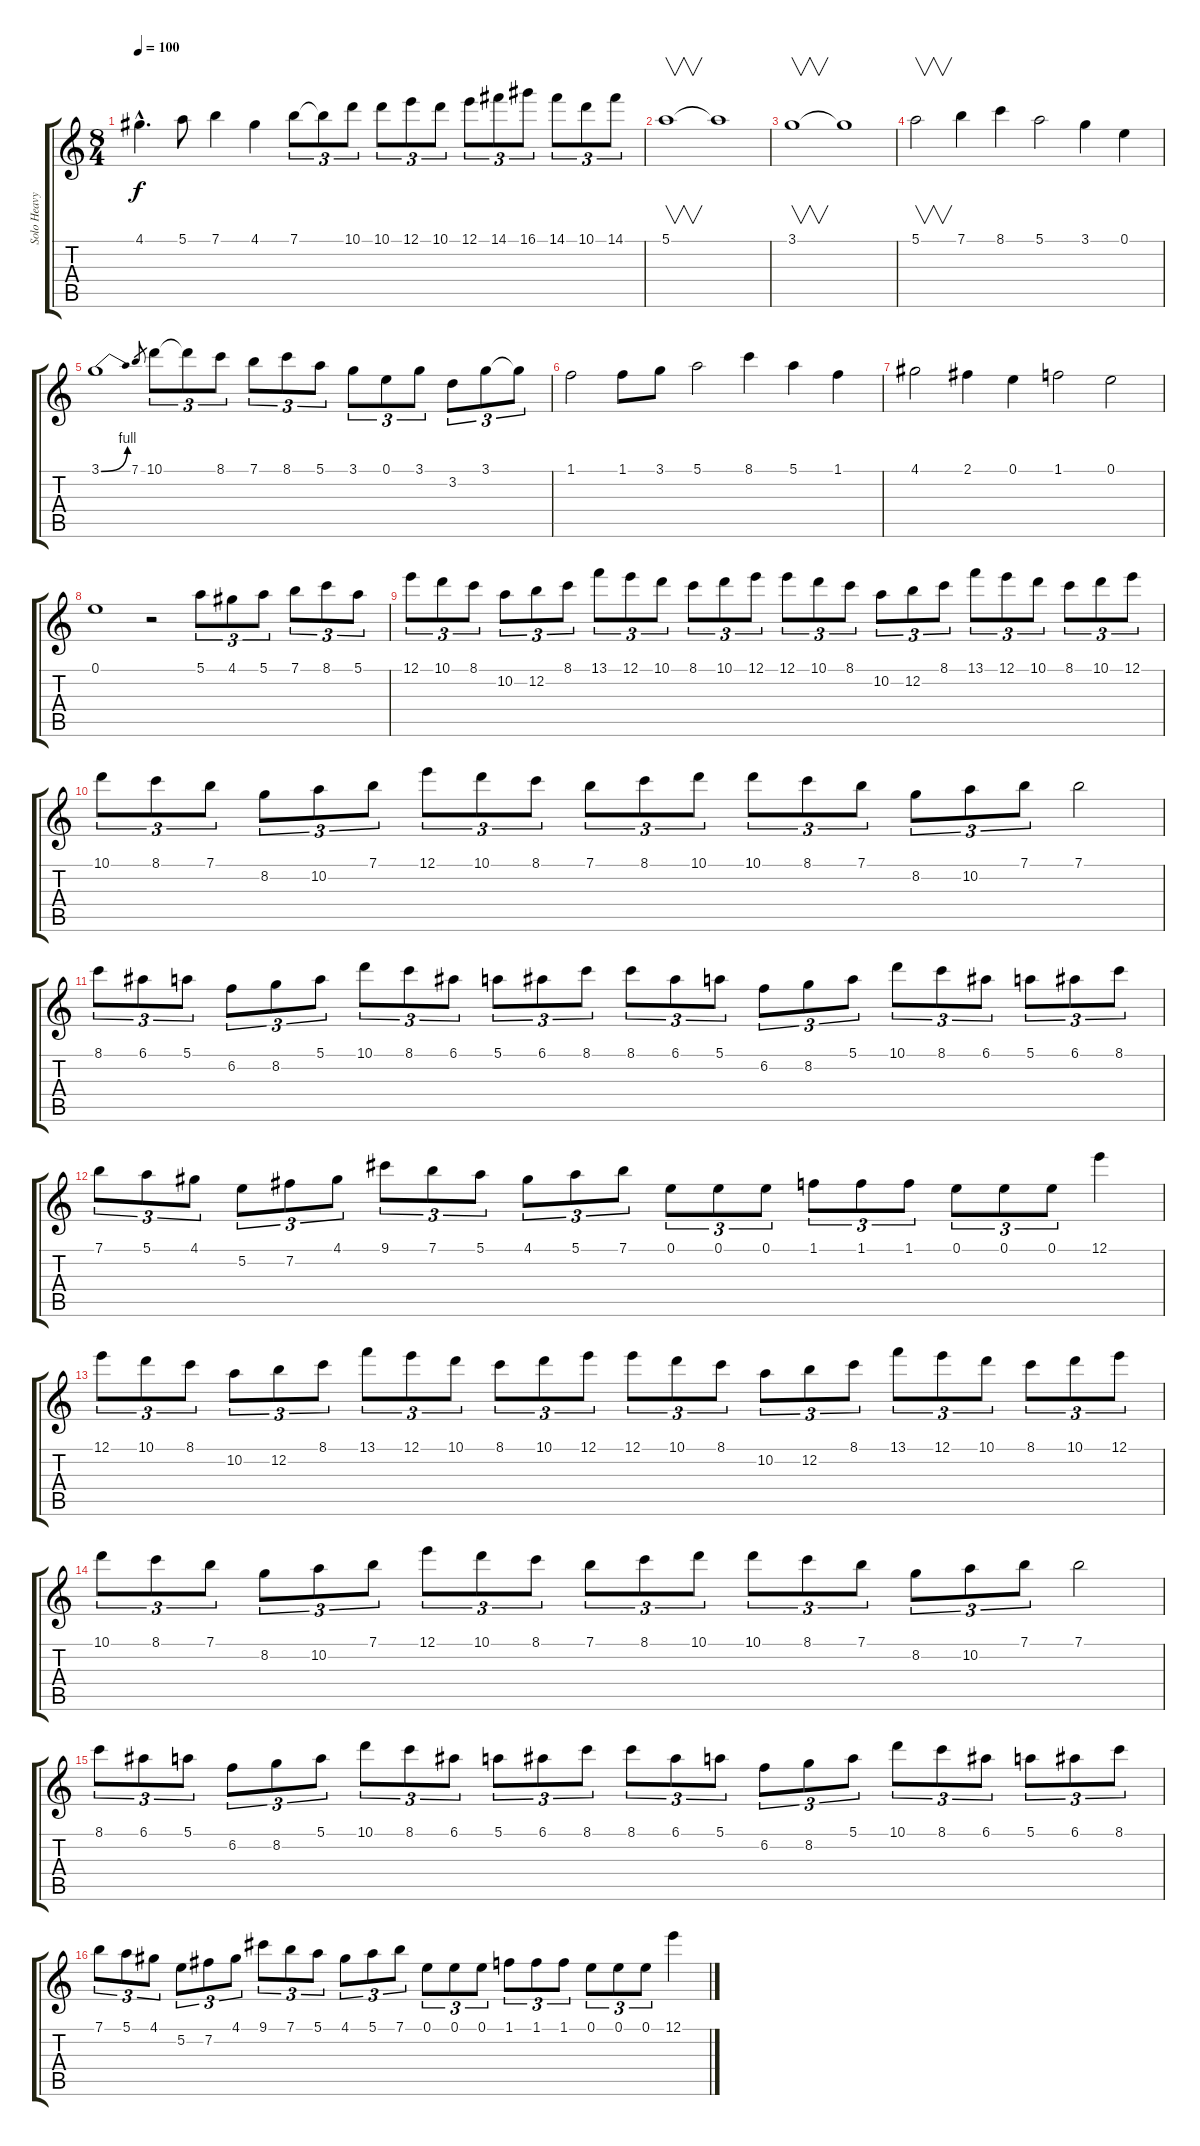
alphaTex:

\track ("Solo Heavy Guitar" "Solo Heavy") {instrument distortionguitar}
\staff {score tabs}
\tuning (E4 B3 G3 D3 A2 E2) {hide}
\ts (8 4)
\tempo 100
\clef g2
\ks c
4.1{hac}.4{d dy f} 5.1.8 7.1.4 4.1.4 7.1.8{tu (3 2)} 7.1{t}.8{tu (3 2)} 10.1.8{tu (3 2)} 10.1.8{tu (3 2)} 12.1.8{tu (3 2)} 10.1.8{tu (3 2)} 12.1.8{tu (3 2)} 14.1.8{tu (3 2)} 16.1.8{tu (3 2)} 14.1.8{tu (3 2)} 10.1.8{tu (3 2)} 14.1.8{tu (3 2)} |
5.1.1{v} 5.1{t}.1 |
3.1.1{v} 3.1{t}.1 |
5.1.2{v} 7.1.4 8.1.4 5.1.2 3.1.4 0.1.4 |
3.1{be (bend 0 0 60 4)}.1 7.1.8{gr} 10.1.8{tu (3 2)} 10.1{t}.8{tu (3 2)} 8.1.8{tu (3 2)} 7.1.8{tu (3 2)} 8.1.8{tu (3 2)} 5.1.8{tu (3 2)} 3.1.8{tu (3 2)} 0.1.8{tu (3 2)} 3.1.8{tu (3 2)} 3.2.8{tu (3 2)} 3.1.8{tu (3 2)} 3.1{t}.8{tu (3 2)} |
1.1.2 1.1.8 3.1.8 5.1.2 8.1.4 5.1.4 1.1.4 |
4.1.2 2.1.4 0.1.4 1.1.2 0.1.2 |
0.1.1 r.2 5.1.8{tu (3 2)} 4.1.8{tu (3 2)} 5.1.8{tu (3 2)} 7.1.8{tu (3 2)} 8.1.8{tu (3 2)} 5.1.8{tu (3 2)} |
12.1.8{tu (3 2)} 10.1.8{tu (3 2)} 8.1.8{tu (3 2)} 10.2.8{tu (3 2)} 12.2.8{tu (3 2)} 8.1.8{tu (3 2)} 13.1.8{tu (3 2)} 12.1.8{tu (3 2)} 10.1.8{tu (3 2)} 8.1.8{tu (3 2)} 10.1.8{tu (3 2)} 12.1.8{tu (3 2)} 12.1.8{tu (3 2)} 10.1.8{tu (3 2)} 8.1.8{tu (3 2)} 10.2.8{tu (3 2)} 12.2.8{tu (3 2)} 8.1.8{tu (3 2)} 13.1.8{tu (3 2)} 12.1.8{tu (3 2)} 10.1.8{tu (3 2)} 8.1.8{tu (3 2)} 10.1.8{tu (3 2)} 12.1.8{tu (3 2)} |
10.1.8{tu (3 2)} 8.1.8{tu (3 2)} 7.1.8{tu (3 2)} 8.2.8{tu (3 2)} 10.2.8{tu (3 2)} 7.1.8{tu (3 2)} 12.1.8{tu (3 2)} 10.1.8{tu (3 2)} 8.1.8{tu (3 2)} 7.1.8{tu (3 2)} 8.1.8{tu (3 2)} 10.1.8{tu (3 2)} 10.1.8{tu (3 2)} 8.1.8{tu (3 2)} 7.1.8{tu (3 2)} 8.2.8{tu (3 2)} 10.2.8{tu (3 2)} 7.1.8{tu (3 2)} 7.1.2 |
8.1.8{tu (3 2)} 6.1.8{tu (3 2)} 5.1.8{tu (3 2)} 6.2.8{tu (3 2)} 8.2.8{tu (3 2)} 5.1.8{tu (3 2)} 10.1.8{tu (3 2)} 8.1.8{tu (3 2)} 6.1.8{tu (3 2)} 5.1.8{tu (3 2)} 6.1.8{tu (3 2)} 8.1.8{tu (3 2)} 8.1.8{tu (3 2)} 6.1.8{tu (3 2)} 5.1.8{tu (3 2)} 6.2.8{tu (3 2)} 8.2.8{tu (3 2)} 5.1.8{tu (3 2)} 10.1.8{tu (3 2)} 8.1.8{tu (3 2)} 6.1.8{tu (3 2)} 5.1.8{tu (3 2)} 6.1.8{tu (3 2)} 8.1.8{tu (3 2)} |
7.1.8{tu (3 2)} 5.1.8{tu (3 2)} 4.1.8{tu (3 2)} 5.2.8{tu (3 2)} 7.2.8{tu (3 2)} 4.1.8{tu (3 2)} 9.1.8{tu (3 2)} 7.1.8{tu (3 2)} 5.1.8{tu (3 2)} 4.1.8{tu (3 2)} 5.1.8{tu (3 2)} 7.1.8{tu (3 2)} 0.1.8{tu (3 2)} 0.1.8{tu (3 2)} 0.1.8{tu (3 2)} 1.1.8{tu (3 2)} 1.1.8{tu (3 2)} 1.1.8{tu (3 2)} 0.1.8{tu (3 2)} 0.1.8{tu (3 2)} 0.1.8{tu (3 2)} 12.1.4 |
12.1.8{tu (3 2)} 10.1.8{tu (3 2)} 8.1.8{tu (3 2)} 10.2.8{tu (3 2)} 12.2.8{tu (3 2)} 8.1.8{tu (3 2)} 13.1.8{tu (3 2)} 12.1.8{tu (3 2)} 10.1.8{tu (3 2)} 8.1.8{tu (3 2)} 10.1.8{tu (3 2)} 12.1.8{tu (3 2)} 12.1.8{tu (3 2)} 10.1.8{tu (3 2)} 8.1.8{tu (3 2)} 10.2.8{tu (3 2)} 12.2.8{tu (3 2)} 8.1.8{tu (3 2)} 13.1.8{tu (3 2)} 12.1.8{tu (3 2)} 10.1.8{tu (3 2)} 8.1.8{tu (3 2)} 10.1.8{tu (3 2)} 12.1.8{tu (3 2)} |
10.1.8{tu (3 2)} 8.1.8{tu (3 2)} 7.1.8{tu (3 2)} 8.2.8{tu (3 2)} 10.2.8{tu (3 2)} 7.1.8{tu (3 2)} 12.1.8{tu (3 2)} 10.1.8{tu (3 2)} 8.1.8{tu (3 2)} 7.1.8{tu (3 2)} 8.1.8{tu (3 2)} 10.1.8{tu (3 2)} 10.1.8{tu (3 2)} 8.1.8{tu (3 2)} 7.1.8{tu (3 2)} 8.2.8{tu (3 2)} 10.2.8{tu (3 2)} 7.1.8{tu (3 2)} 7.1.2 |
8.1.8{tu (3 2)} 6.1.8{tu (3 2)} 5.1.8{tu (3 2)} 6.2.8{tu (3 2)} 8.2.8{tu (3 2)} 5.1.8{tu (3 2)} 10.1.8{tu (3 2)} 8.1.8{tu (3 2)} 6.1.8{tu (3 2)} 5.1.8{tu (3 2)} 6.1.8{tu (3 2)} 8.1.8{tu (3 2)} 8.1.8{tu (3 2)} 6.1.8{tu (3 2)} 5.1.8{tu (3 2)} 6.2.8{tu (3 2)} 8.2.8{tu (3 2)} 5.1.8{tu (3 2)} 10.1.8{tu (3 2)} 8.1.8{tu (3 2)} 6.1.8{tu (3 2)} 5.1.8{tu (3 2)} 6.1.8{tu (3 2)} 8.1.8{tu (3 2)} |
7.1.8{tu (3 2)} 5.1.8{tu (3 2)} 4.1.8{tu (3 2)} 5.2.8{tu (3 2)} 7.2.8{tu (3 2)} 4.1.8{tu (3 2)} 9.1.8{tu (3 2)} 7.1.8{tu (3 2)} 5.1.8{tu (3 2)} 4.1.8{tu (3 2)} 5.1.8{tu (3 2)} 7.1.8{tu (3 2)} 0.1.8{tu (3 2)} 0.1.8{tu (3 2)} 0.1.8{tu (3 2)} 1.1.8{tu (3 2)} 1.1.8{tu (3 2)} 1.1.8{tu (3 2)} 0.1.8{tu (3 2)} 0.1.8{tu (3 2)} 0.1.8{tu (3 2)} 12.1.4
